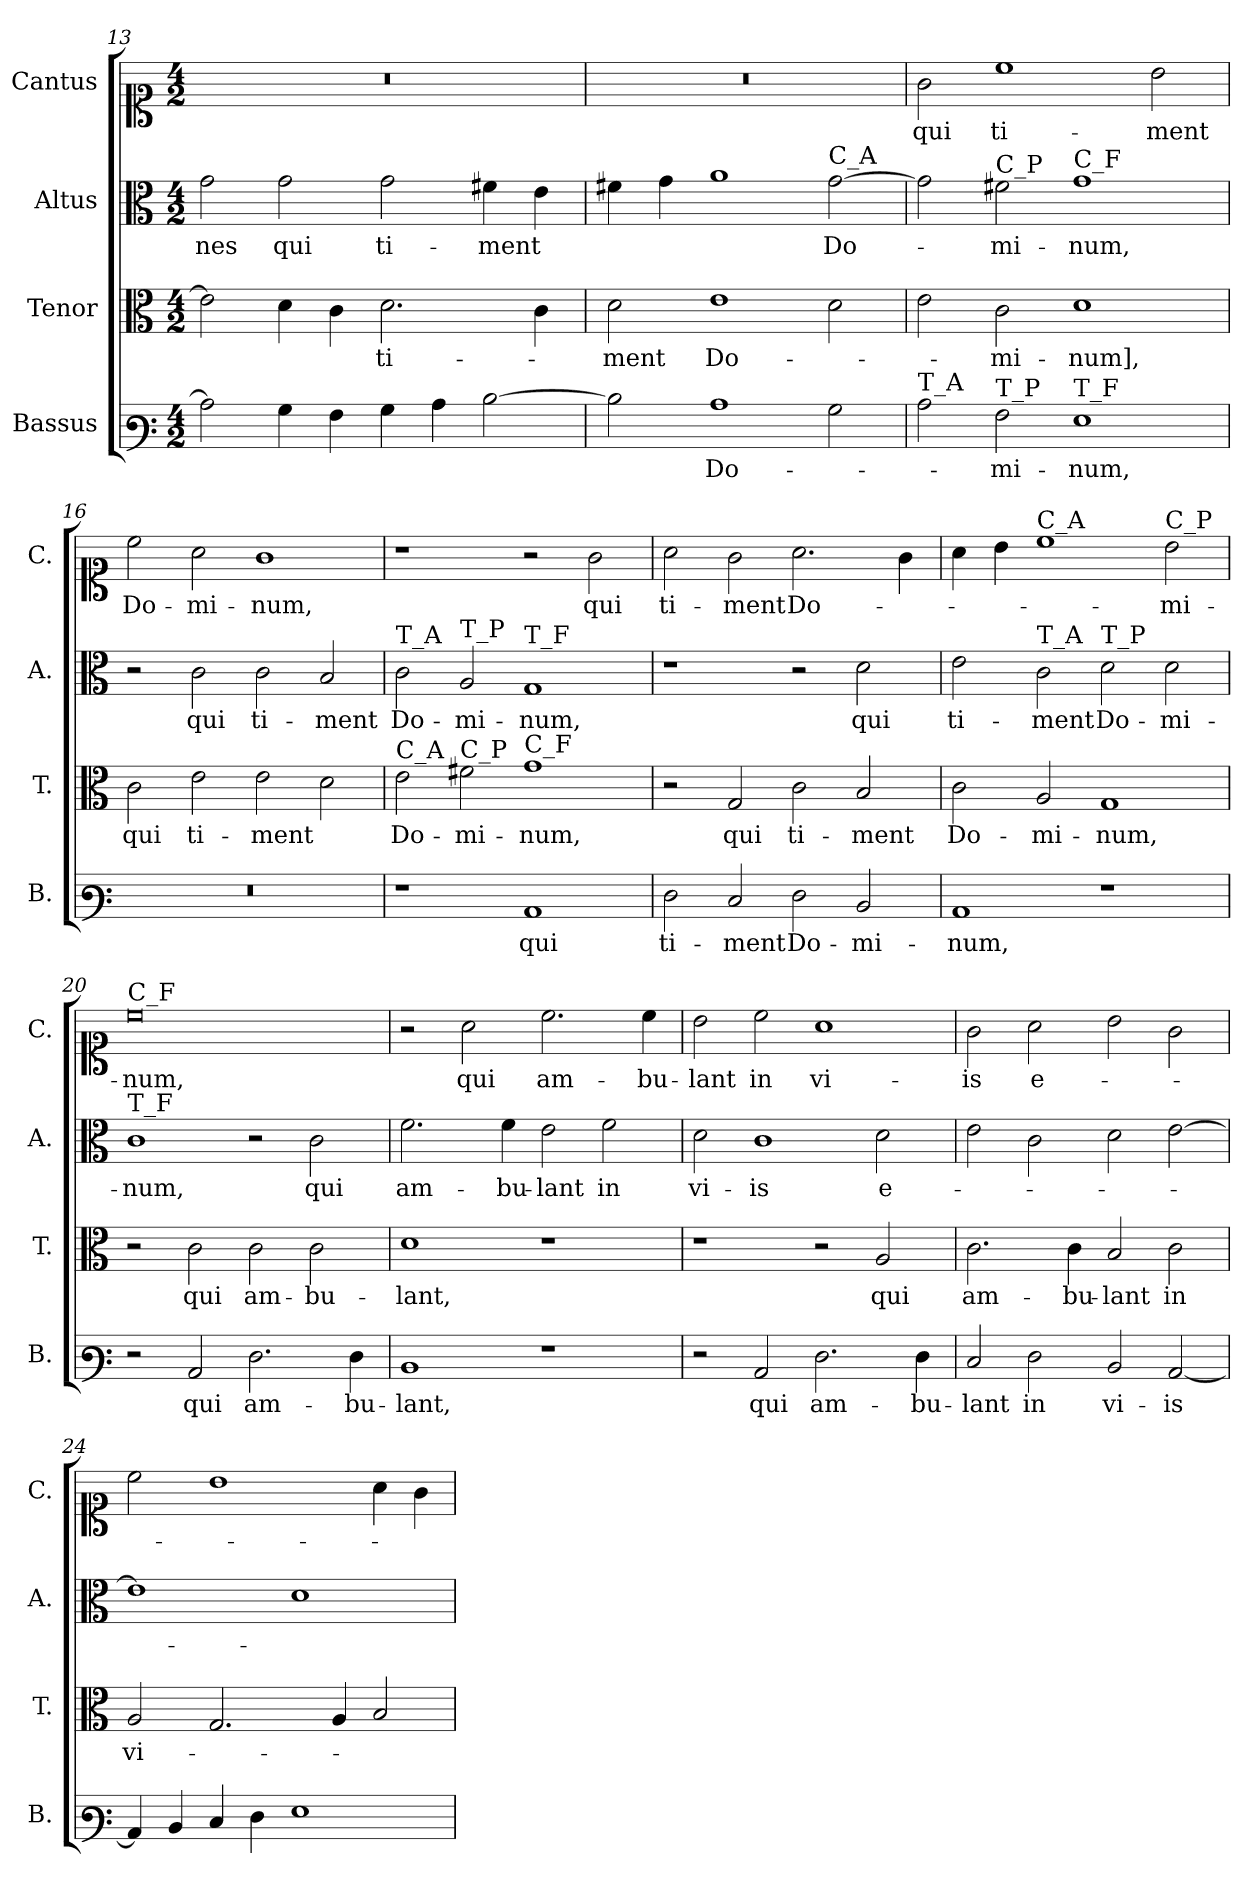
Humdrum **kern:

**kern	**text	**kern	**text	**kern	**text	**kern	**text
*part4	*part4	*part3	*part3	*part2	*part2	*part1	*part1
*staff4	*staff4	*staff3	*staff3	*staff2	*staff2	*staff1	*staff1
*I"Bassus	*	*I"Tenor	*	*I"Altus	*	*I"Cantus	*
*I'B.	*	*I'T.	*	*I'A.	*	*I'C.	*
*clefF3	*	*clefC3	*	*clefC3	*	*clefC1	*
*k[]	*	*k[]	*	*k[]	*	*k[]	*
*M4/2	*	*M4/2	*	*M4/2	*	*M4/2	*
=13	=13	=13	=13	=13	=13	=13	=13
!	!	!	!	!	!	!LO:N:vis=1	!
2c\]	.	2e\]	.	2g\	-nes	0r	.
4B\	.	4d\	.	2g\	qui	.	.
4A\	.	4c\	.	.	.	.	.
4B\	.	2.d\	ti-	2g\	ti-	.	.
4c\	.	.	.	.	.	.	.
[2d\	.	.	.	4f#X\	-ment	.	.
.	.	4c\	.	4e\	.	.	.
=14	=14	=14	=14	=14	=14	=14	=14
!	!	!	!	!	!	!LO:N:vis=1	!
2d\]	.	2d\	-ment	4f#X\	.	0r	.
.	.	.	.	4g\	.	.	.
1c	Do-	1e	Do-	1a	.	.	.
!	!	!	!	!LO:TX:a:t=C_A	!	!	!
2B\	.	2d\	.	[2g\	Do-	.	.
=15	=15	=15	=15	=15	=15	=15	=15
!LO:TX:a:t=T_A	!	!	!	!	!	!	!
2c\	.	2e\	.	2g\]	.	2g\	qui
!	!	!	!	!LO:TX:a:t=C_P	!	!	!
!LO:TX:a:t=T_P	!	!	!	!	!	!	!
2A\	-mi-	2c\	-mi-	2f#X\	-mi-	1cc	ti-
!	!	!	!	!LO:TX:a:t=C_F	!	!	!
!LO:TX:a:t=T_F	!	!	!	!	!	!	!
1G	-num,	1d	-num],	1g	-num,	.	.
.	.	.	.	.	.	2b\	-ment
!!LO:PB:g=z
=16	=16	=16	=16	=16	=16	=16	=16
!LO:N:vis=1	!	!	!	!	!	!	!
0r	.	2c\	qui	2r	.	2cc\	Do-
.	.	2e\	ti-	2c\	qui	2a\	-mi-
.	.	2e\	-ment	2c\	ti-	1g	-num,
.	.	2d\	.	2B/	-ment	.	.
=17	=17	=17	=17	=17	=17	=17	=17
!	!	!	!	!LO:TX:a:t=T_A	!	!	!
!	!	!LO:TX:a:t=C_A	!	!	!	!	!
1r	.	2e\	Do-	2c\	Do-	1r	.
!	!	!	!	!LO:TX:a:t=T_P	!	!	!
!	!	!LO:TX:a:t=C_P	!	!	!	!	!
.	.	2f#X\	-mi-	2A/	-mi-	.	.
!	!	!	!	!LO:TX:a:t=T_F	!	!	!
!	!	!LO:TX:a:t=C_F	!	!	!	!	!
1C	qui	1g	-num,	1G	-num,	2r	.
.	.	.	.	.	.	2g\	qui
=18	=18	=18	=18	=18	=18	=18	=18
2F\	ti-	2r	.	1r	.	2a\	ti-
2E/	-ment	2G/	qui	.	.	2g\	-ment
2F\	Do-	2c\	ti-	2r	.	2.a\	Do-
2D/	-mi-	2B/	-ment	2d\	qui	.	.
.	.	.	.	.	.	4g\	.
=19	=19	=19	=19	=19	=19	=19	=19
1C	-num,	2c\	Do-	2e\	ti-	4a\	.
.	.	.	.	.	.	4b\	.
!	!	!	!	!	!	!LO:TX:a:t=C_A	!
!	!	!	!	!LO:TX:a:t=T_A	!	!	!
.	.	2A/	-mi-	2c\	-ment	1cc	.
!	!	!	!	!LO:TX:a:t=T_P	!	!	!
1r	.	1G	-num,	2d\	Do-	.	.
!	!	!	!	!	!	!LO:TX:a:t=C_P	!
.	.	.	.	2d\	-mi-	2b\	-mi-
!!LO:LB:g=z
=20	=20	=20	=20	=20	=20	=20	=20
!	!	!	!	!	!	!LO:TX:a:t=C_F	!
!	!	!	!	!LO:TX:a:t=T_F	!	!	!
2r	.	2r	.	1c	-num,	0cc	-num,
2C/	qui	2c\	qui	.	.	.	.
2.F\	am-	2c\	am-	2r	.	.	.
.	.	2c\	-bu-	2c\	qui	.	.
4F\	-bu-	.	.	.	.	.	.
=21	=21	=21	=21	=21	=21	=21	=21
1D	-lant,	1d	-lant,	2.f\	am-	2r	.
.	.	.	.	.	.	2a\	qui
.	.	.	.	4f\	-bu-	.	.
1r	.	1r	.	2e\	-lant	2.cc\	am-
.	.	.	.	2f\	in	.	.
.	.	.	.	.	.	4cc\	-bu-
=22	=22	=22	=22	=22	=22	=22	=22
2r	.	1r	.	2d\	vi-	2b\	-lant
2C/	qui	.	.	1c	-is	2cc\	in
2.F\	am-	2r	.	.	.	1a	vi-
.	.	2A/	qui	2d\	e-	.	.
4F\	-bu-	.	.	.	.	.	.
=23	=23	=23	=23	=23	=23	=23	=23
2E/	-lant	2.c\	am-	2e\	.	2g\	-is
2F\	in	.	.	2c\	.	2a\	e-
.	.	4c\	-bu-	.	.	.	.
2D/	vi-	2B/	-lant	2d\	.	2b\	.
[2C/	-is	2c\	in	[2e\	.	2g\	.
!!LO:LB:g=z
=24	=24	=24	=24	=24	=24	=24	=24
4C/]	.	2A/	vi-	1e]	.	2cc\	.
4D/	.	.	.	.	.	.	.
4E/	.	2.G/	.	.	.	1b	.
4F\	.	.	.	.	.	.	.
1G	.	.	.	1d	.	.	.
.	.	4A/	.	.	.	.	.
.	.	2B/	.	.	.	4a\	.
.	.	.	.	.	.	4g\	.
=	=	=	=	=	=	=	=
*-	*-	*-	*-	*-	*-	*-	*-
